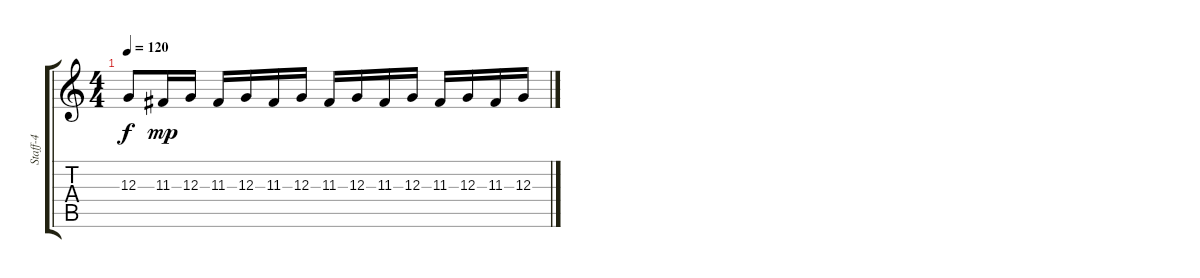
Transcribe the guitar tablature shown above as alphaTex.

\track ("Staff-4" "Staff-4") {instrument brasssection}
\staff {score tabs}
\tuning (E4 B3 G3 D3 A2 E2) {hide}
\ts (4 4)
\tempo 120
\clef g2
\ks c
12.3{t}.8{dy f} 11.3.16{dy mp} 12.3.16 11.3.16 12.3.16 11.3.16 12.3.16 11.3.16 12.3.16 11.3.16 12.3.16 11.3.16 12.3.16 11.3.16 12.3.16
